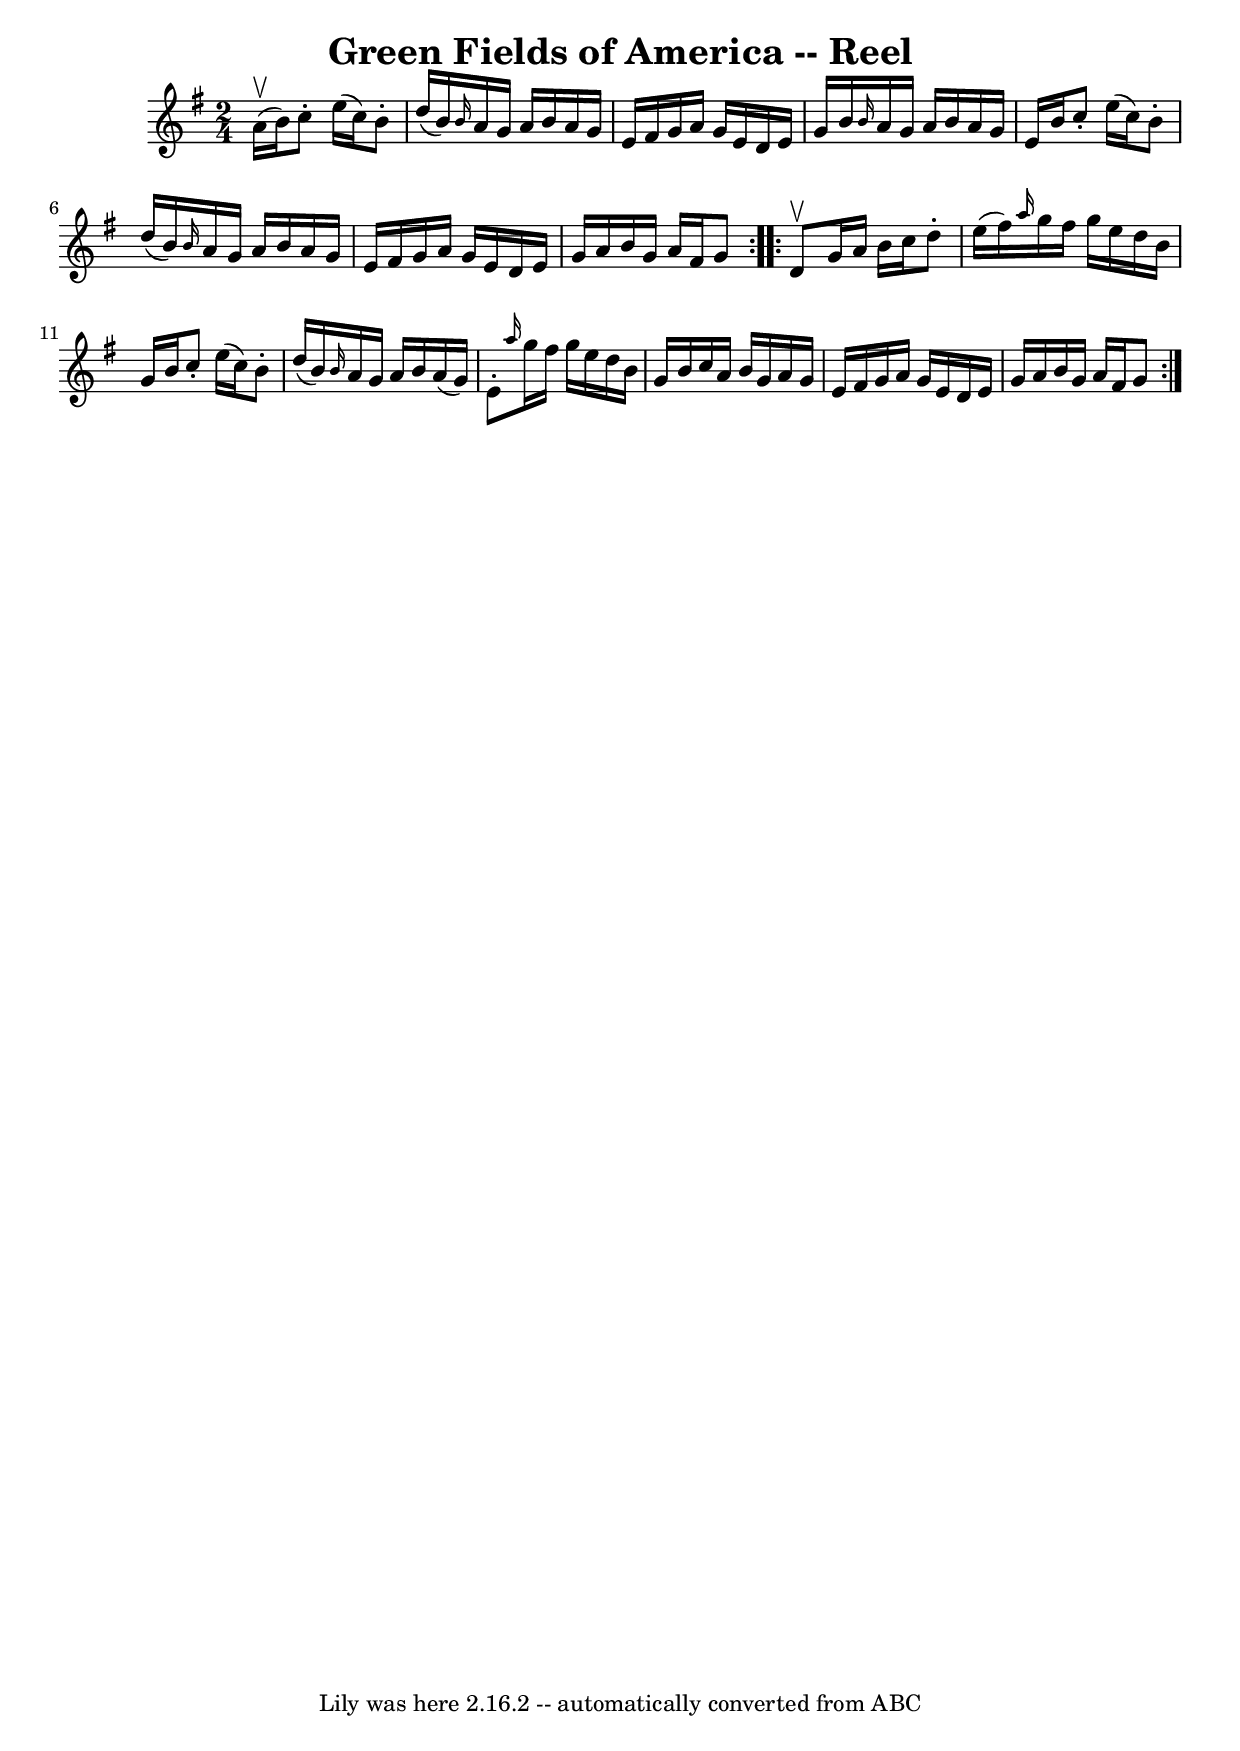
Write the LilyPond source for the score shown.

\version "2.16.2"
\include "Mammoth.ily"
\header {
	%% book = "Ryan's Mammoth Collection"
	crossRefNumber = "1"
	footnotes = ""
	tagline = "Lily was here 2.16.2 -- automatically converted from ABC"
	title = "Green Fields of America -- Reel"
}
voicedefault =  {


\repeat volta 2 {
\time 2/4 
\key g \major a'16^\upbow(b'16) |
 c''8 -. e''16 
(c''16) b'8 -. d''16 (b'16)   |
 \grace { b'16  }   
a'16 g'16 a'16 b'16 a'16 g'16 e'16 fis'16    |
   
g'16 a'16 g'16 e'16 d'16 e'16 g'16 b'16    |
 
\grace { b'16  } a'16 g'16 a'16 b'16 a'16 g'16 e'16    
b'16    |
 c''8 -. e''16 (c''16) b'8 -. d''16 (b'16  
-)   |
 \grace { b'16  } a'16 g'16 a'16 b'16 a'16    
g'16 e'16 fis'16    |
 g'16 a'16 g'16 e'16 d'16    
e'16 g'16 a'16    |
 b'16 g'16 a'16 fis'16 g'8    
} \repeat volta 2 { d'8^\upbow |
 g'16 a'16 b'16 c''16  
 d''8 -. e''16 (fis''16)   |
 \grace { a''16  } g''16    
fis''16 g''16 e''16 d''16 b'16 g'16 b'16    |
 c''8 
-. e''16 (c''16) b'8 -. d''16 (b'16)   |
 \grace {    
b'16  } a'16 g'16 a'16 b'16 a'16 (g'16) e'8 -.   |
 
    \grace { a''16  } g''16 fis''16 g''16 e''16 d''16 b'16  
 g'16 b'16    |
 c''16 a'16 b'16 g'16 a'16 g'16    
e'16 fis'16    |
 g'16 a'16 g'16 e'16 d'16 e'16    
g'16 a'16    |
 b'16 g'16 a'16 fis'16 g'8    }   
}

\score{
    <<

	\context Staff="default"
	{
	    \voicedefault 
	}

    >>
	\layout {
	}
	\midi {}
}
